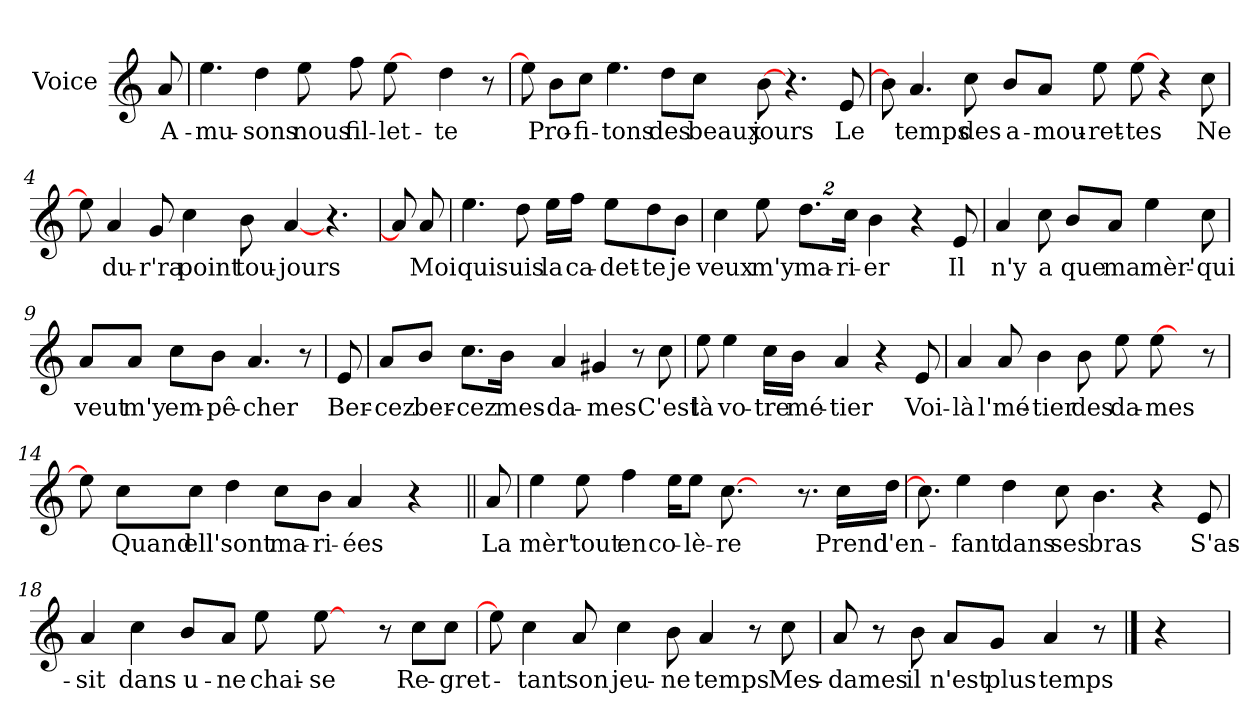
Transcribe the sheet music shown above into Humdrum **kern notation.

**kern	**text
*part1	*part1
*staff1	*staff1
*I"Voice	*
*I'V	*
*clefG2	*
*k[]	*
*C:	*
=	=
8a/	A-
=1	=1
4.ee\	-mu-
4dd\	-sons
8ee\	nous
8ff\	fil-
[8ee\	-let-
8ryy	.
4dd\	-te
8r	.
=2	=2
8ee\]	.
8b\L	Pro-
8cc\J	-fi-
4.ee\	-tons
8dd\L	des
8cc\J	beaux
[8b\	jours
4.r	.
8e/	Le
!!LO:LB:g=z
=3	=3
8b\]	.
4.a/	temps
8cc\	des
8b/L	a-
8a/J	-mou-
8ee\	-ret-
[8ee\	-tes
4r	.
8cc\	Ne
=4	=4
8ee\]	.
4a/	du-
8g/	-r'ra
4cc\	point
8b\	tou-
[4a/	-jours
4.r	.
!!LO:LB:g=z
=5	=5
8a/]	.
8a/	Moi
=6	=6
4.ee\	qui
8dd\	suis
16ee\LL	la
16ff\JJ	ca-
8ee\L	-det-
8dd\	-te
8b\J	je
=7	=7
4cc\	veux
8ee\	m'y
16%3.dd\L	ma-
32%3cc\Jk	-ri-
4b\	-er
4r	.
8e/	Il
!!LO:LB:g=z
=8	=8
4a/	n'y
8cc\	a
8b/L	que
8a/J	ma
4ee\	mèr'-
8cc\	-qui
=9	=9
8a/L	veut
8a/J	m'y
8cc\L	em-
8b\J	-pê-
4.a/	-cher
8r	.
!!LO:LB:g=z
=10	=10
8e/	Ber-
=11	=11
8a/L	-cez
8b/J	ber-
8.cc\L	-cez
16b\Jk	mes-
4a/	-da-
4g#X/	-mes
8r	.
8cc\	C'est
=12	=12
8ee\	là
4ee\	vo-
16cc\LL	-tre
16b\JJ	mé-
4a/	-tier
4r	.
8e/	Voi-
!!LO:LB:g=z
=13	=13
4a/	-là
8a/	l'mé-
*MM128	*
4b\	-tier
8b\	des
8ee\	da-
[8ee\	-mes
8ryy	.
8r	.
=14	=14
*^	*
8ee\]	64ryy	.
*MM105	*	*
.	1ryy	.
8cc\L	.	Quand
8cc\J	.	ell'
4dd\	.	sont
8cc\L	.	ma-
8b\J	.	-ri-
4a/	.	-ées
.	4ryy	.
4r	.	.
.	16..ryy	.
*v	*v	*
!!LO:LB:g=z
=15||	=15||
8a/	La
=16	=16
4ee\	mèr'
8ee\	tout
4ff\	en
16ee\KL	co-
8ee\J	-lè-
[8.cc\	-re
8.ryy	.
8.r	.
16cc\LL	Prend
16dd\JJ	l'en-
=17	=17
8.cc\]	.
4ee\	-fant
4dd\	dans
8cc\	ses
4.b\	bras
4r	.
8e/	S'as-
!!LO:LB:g=z
=18	=18
4a/	-sit
4cc\	dans
8b/L	u-
8a/J	-ne
8ee\	chai-
[8ee\	-se
8ryy	.
8r	.
8cc\L	Re-
8cc\J	-gret-
=19	=19
8ee\]	.
4cc\	-tant
8a/	son
4cc\	jeu-
8b\	-ne
4a/	temps
8r	.
8cc\	Mes-
=20	=20
8a/	-dames
8r	.
8b\	il
8a/L	n'est
8g/J	plus
4a/	temps
8r	.
==21	==21
4r	.
=	=
*-	*-
